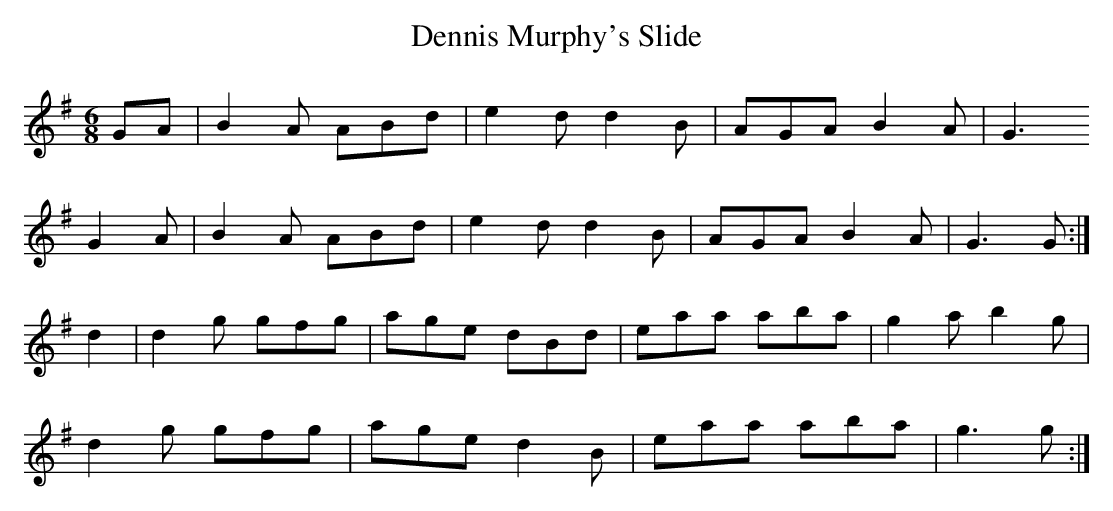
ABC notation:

X:1
T:Dennis Murphy's Slide
M:6/8
L:1/8
K:G
GA | B2A ABd | e2d d2B | AGA B2A | G3
G2A | B2A ABd | e2d d2B | AGA B2A | G3 G :|
d2 | d2g gfg | age dBd | eaa aba | g2a b2g |
d2g gfg | age d2B | eaa aba | g3 g :|
